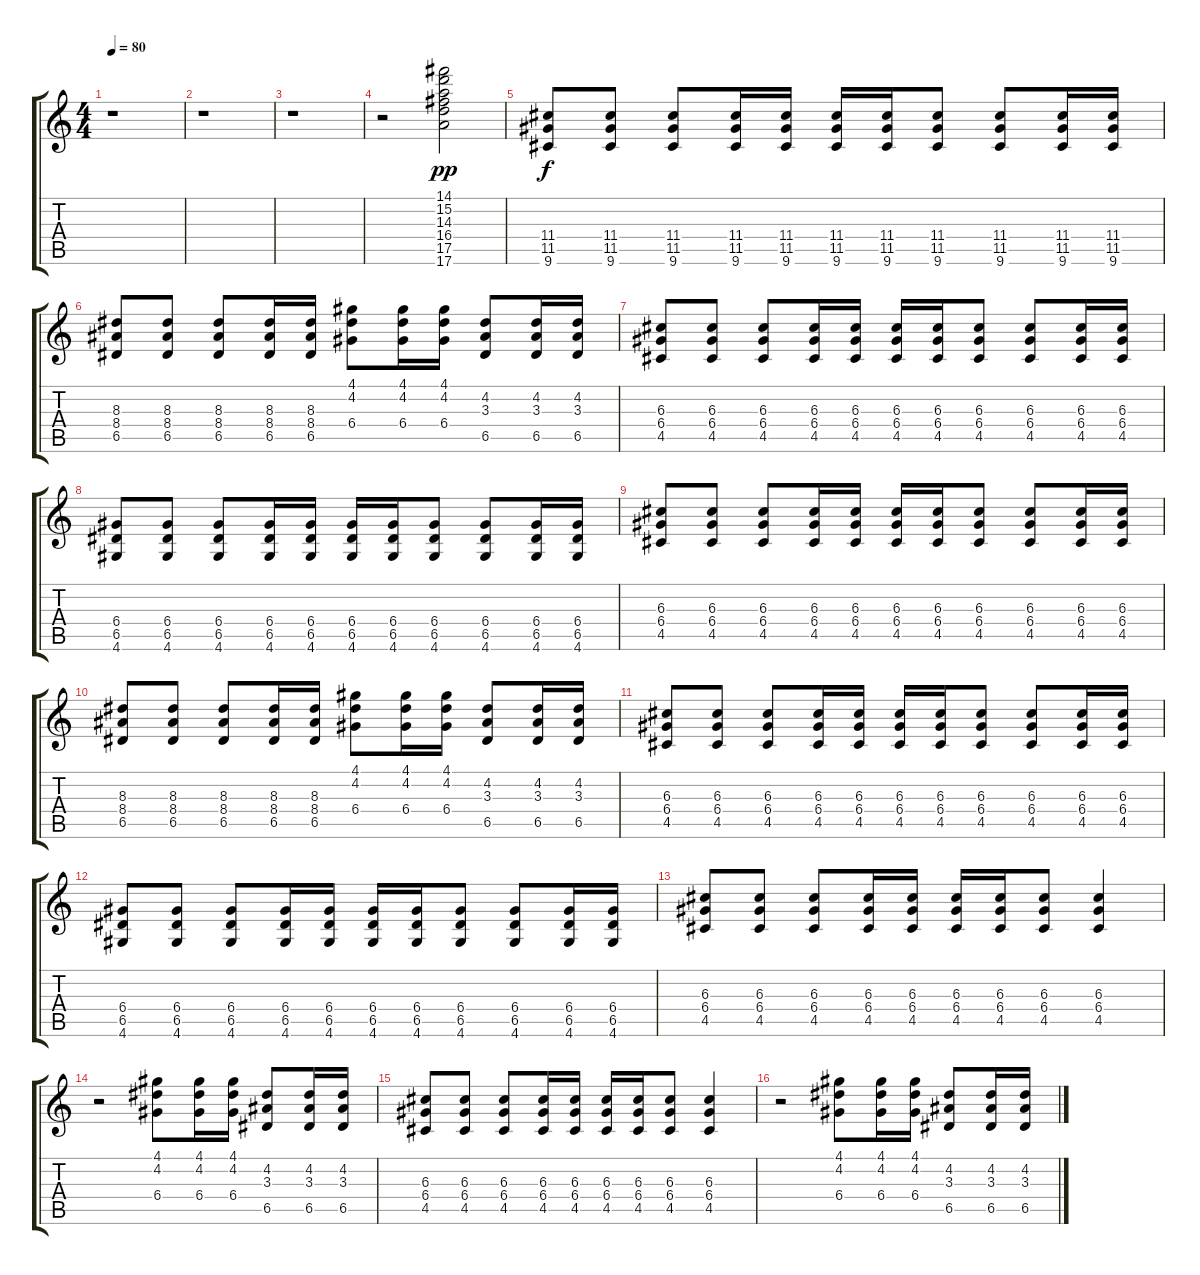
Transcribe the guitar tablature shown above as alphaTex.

\track "" {instrument distortionguitar}
\staff {score tabs}
\tuning (E4 B3 G3 D3 A2 E2) {hide}
\ts (4 4)
\tempo 80
\clef g2
\ks c
r.1{dy f} |
r.1 |
r.1 |
r.2 (14.1 15.2 14.3 16.4 17.5 17.6).2{dy pp} |
(11.4 11.5 9.6).8{dy f} (11.4 11.5 9.6).8 (11.4 11.5 9.6).8 (11.4 11.5 9.6).16 (11.4 11.5 9.6).16 (11.4 11.5 9.6).16 (11.4 11.5 9.6).16 (11.4 11.5 9.6).8 (11.4 11.5 9.6).8 (11.4 11.5 9.6).16 (11.4 11.5 9.6).16 |
(8.3 8.4 6.5).8 (8.3 8.4 6.5).8 (8.3 8.4 6.5).8 (8.3 8.4 6.5).16 (8.3 8.4 6.5).16 (4.1 4.2 6.4).8 (4.1 4.2 6.4).16 (4.1 4.2 6.4).16 (4.2 3.3 6.5).8 (4.2 3.3 6.5).16 (4.2 3.3 6.5).16 |
(6.3 6.4 4.5).8 (6.3 6.4 4.5).8 (6.3 6.4 4.5).8 (6.3 6.4 4.5).16 (6.3 6.4 4.5).16 (6.3 6.4 4.5).16 (6.3 6.4 4.5).16 (6.3 6.4 4.5).8 (6.3 6.4 4.5).8 (6.3 6.4 4.5).16 (6.3 6.4 4.5).16 |
(6.4 6.5 4.6).8 (6.4 6.5 4.6).8 (6.4 6.5 4.6).8 (6.4 6.5 4.6).16 (6.4 6.5 4.6).16 (6.4 6.5 4.6).16 (6.4 6.5 4.6).16 (6.4 6.5 4.6).8 (6.4 6.5 4.6).8 (6.4 6.5 4.6).16 (6.4 6.5 4.6).16 |
(6.3 6.4 4.5).8 (6.3 6.4 4.5).8 (6.3 6.4 4.5).8 (6.3 6.4 4.5).16 (6.3 6.4 4.5).16 (6.3 6.4 4.5).16 (6.3 6.4 4.5).16 (6.3 6.4 4.5).8 (6.3 6.4 4.5).8 (6.3 6.4 4.5).16 (6.3 6.4 4.5).16 |
(8.3 8.4 6.5).8 (8.3 8.4 6.5).8 (8.3 8.4 6.5).8 (8.3 8.4 6.5).16 (8.3 8.4 6.5).16 (4.1 4.2 6.4).8 (4.1 4.2 6.4).16 (4.1 4.2 6.4).16 (4.2 3.3 6.5).8 (4.2 3.3 6.5).16 (4.2 3.3 6.5).16 |
(6.3 6.4 4.5).8 (6.3 6.4 4.5).8 (6.3 6.4 4.5).8 (6.3 6.4 4.5).16 (6.3 6.4 4.5).16 (6.3 6.4 4.5).16 (6.3 6.4 4.5).16 (6.3 6.4 4.5).8 (6.3 6.4 4.5).8 (6.3 6.4 4.5).16 (6.3 6.4 4.5).16 |
(6.4 6.5 4.6).8 (6.4 6.5 4.6).8 (6.4 6.5 4.6).8 (6.4 6.5 4.6).16 (6.4 6.5 4.6).16 (6.4 6.5 4.6).16 (6.4 6.5 4.6).16 (6.4 6.5 4.6).8 (6.4 6.5 4.6).8 (6.4 6.5 4.6).16 (6.4 6.5 4.6).16 |
(6.3 6.4 4.5).8 (6.3 6.4 4.5).8 (6.3 6.4 4.5).8 (6.3 6.4 4.5).16 (6.3 6.4 4.5).16 (6.3 6.4 4.5).16 (6.3 6.4 4.5).16 (6.3 6.4 4.5).8 (6.3 6.4 4.5).4 |
r.2 (4.1 4.2 6.4).8 (4.1 4.2 6.4).16 (4.1 4.2 6.4).16 (4.2 3.3 6.5).8 (4.2 3.3 6.5).16 (4.2 3.3 6.5).16 |
(6.3 6.4 4.5).8 (6.3 6.4 4.5).8 (6.3 6.4 4.5).8 (6.3 6.4 4.5).16 (6.3 6.4 4.5).16 (6.3 6.4 4.5).16 (6.3 6.4 4.5).16 (6.3 6.4 4.5).8 (6.3 6.4 4.5).4 |
r.2 (4.1 4.2 6.4).8 (4.1 4.2 6.4).16 (4.1 4.2 6.4).16 (4.2 3.3 6.5).8 (4.2 3.3 6.5).16 (4.2 3.3 6.5).16
